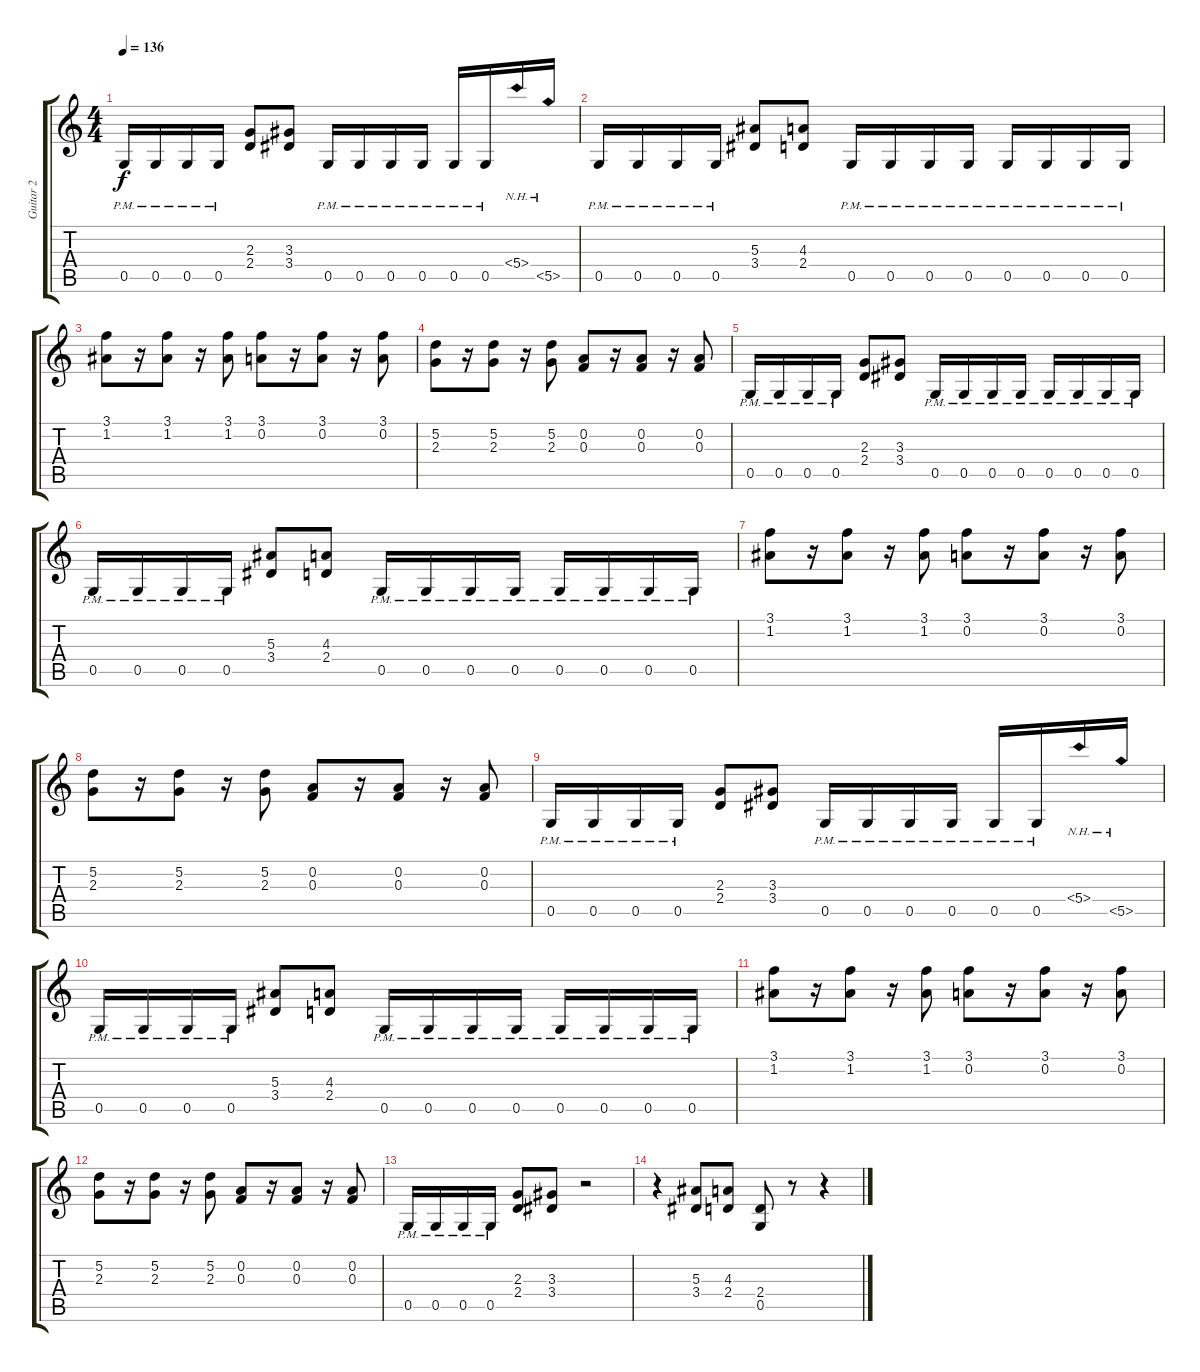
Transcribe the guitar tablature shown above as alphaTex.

\track ("Guitar 2" "Guitar 2") {instrument distortionguitar}
\staff {score tabs}
\tuning (D4 A3 F3 C3 G2 D2) {hide}
\ts (4 4)
\tempo 136
\clef g2
\ks c
0.5{pm}.16{dy f} 0.5{pm}.16 0.5{pm}.16 0.5{pm}.16 (2.3 2.4).8 (3.3 3.4).8 0.5{pm}.16 0.5{pm}.16 0.5{pm}.16 0.5{pm}.16 0.5{pm}.16 0.5{pm}.16 5.4{nh}.16 5.5{nh}.16 |
0.5{pm}.16 0.5{pm}.16 0.5{pm}.16 0.5{pm}.16 (5.3 3.4).8 (4.3 2.4).8 0.5{pm}.16 0.5{pm}.16 0.5{pm}.16 0.5{pm}.16 0.5{pm}.16 0.5{pm}.16 0.5{pm}.16 0.5{pm}.16 |
(3.1 1.2).8 r.16 (3.1 1.2).8 r.16 (3.1 1.2).8 (3.1 0.2).8 r.16 (3.1 0.2).8 r.16 (3.1 0.2).8 |
(5.2 2.3).8 r.16 (5.2 2.3).8 r.16 (5.2 2.3).8 (0.2 0.3).8 r.16 (0.2 0.3).8 r.16 (0.2 0.3).8 |
0.5{pm}.16 0.5{pm}.16 0.5{pm}.16 0.5{pm}.16 (2.3 2.4).8 (3.3 3.4).8 0.5{pm}.16 0.5{pm}.16 0.5{pm}.16 0.5{pm}.16 0.5{pm}.16 0.5{pm}.16 0.5{pm}.16 0.5{pm}.16 |
0.5{pm}.16 0.5{pm}.16 0.5{pm}.16 0.5{pm}.16 (5.3 3.4).8 (4.3 2.4).8 0.5{pm}.16 0.5{pm}.16 0.5{pm}.16 0.5{pm}.16 0.5{pm}.16 0.5{pm}.16 0.5{pm}.16 0.5{pm}.16 |
(3.1 1.2).8 r.16 (3.1 1.2).8 r.16 (3.1 1.2).8 (3.1 0.2).8 r.16 (3.1 0.2).8 r.16 (3.1 0.2).8 |
(5.2 2.3).8 r.16 (5.2 2.3).8 r.16 (5.2 2.3).8 (0.2 0.3).8 r.16 (0.2 0.3).8 r.16 (0.2 0.3).8 |
0.5{pm}.16 0.5{pm}.16 0.5{pm}.16 0.5{pm}.16 (2.3 2.4).8 (3.3 3.4).8 0.5{pm}.16 0.5{pm}.16 0.5{pm}.16 0.5{pm}.16 0.5{pm}.16 0.5{pm}.16 5.4{nh}.16 5.5{nh}.16 |
0.5{pm}.16 0.5{pm}.16 0.5{pm}.16 0.5{pm}.16 (5.3 3.4).8 (4.3 2.4).8 0.5{pm}.16 0.5{pm}.16 0.5{pm}.16 0.5{pm}.16 0.5{pm}.16 0.5{pm}.16 0.5{pm}.16 0.5{pm}.16 |
(3.1 1.2).8 r.16 (3.1 1.2).8 r.16 (3.1 1.2).8 (3.1 0.2).8 r.16 (3.1 0.2).8 r.16 (3.1 0.2).8 |
(5.2 2.3).8 r.16 (5.2 2.3).8 r.16 (5.2 2.3).8 (0.2 0.3).8 r.16 (0.2 0.3).8 r.16 (0.2 0.3).8 |
0.5{pm}.16 0.5{pm}.16 0.5{pm}.16 0.5{pm}.16 (2.3 2.4).8 (3.3 3.4).8 r.2 |
r.4 (5.3 3.4).8 (4.3 2.4).8 (2.4 0.5).8 r.8 r.4
